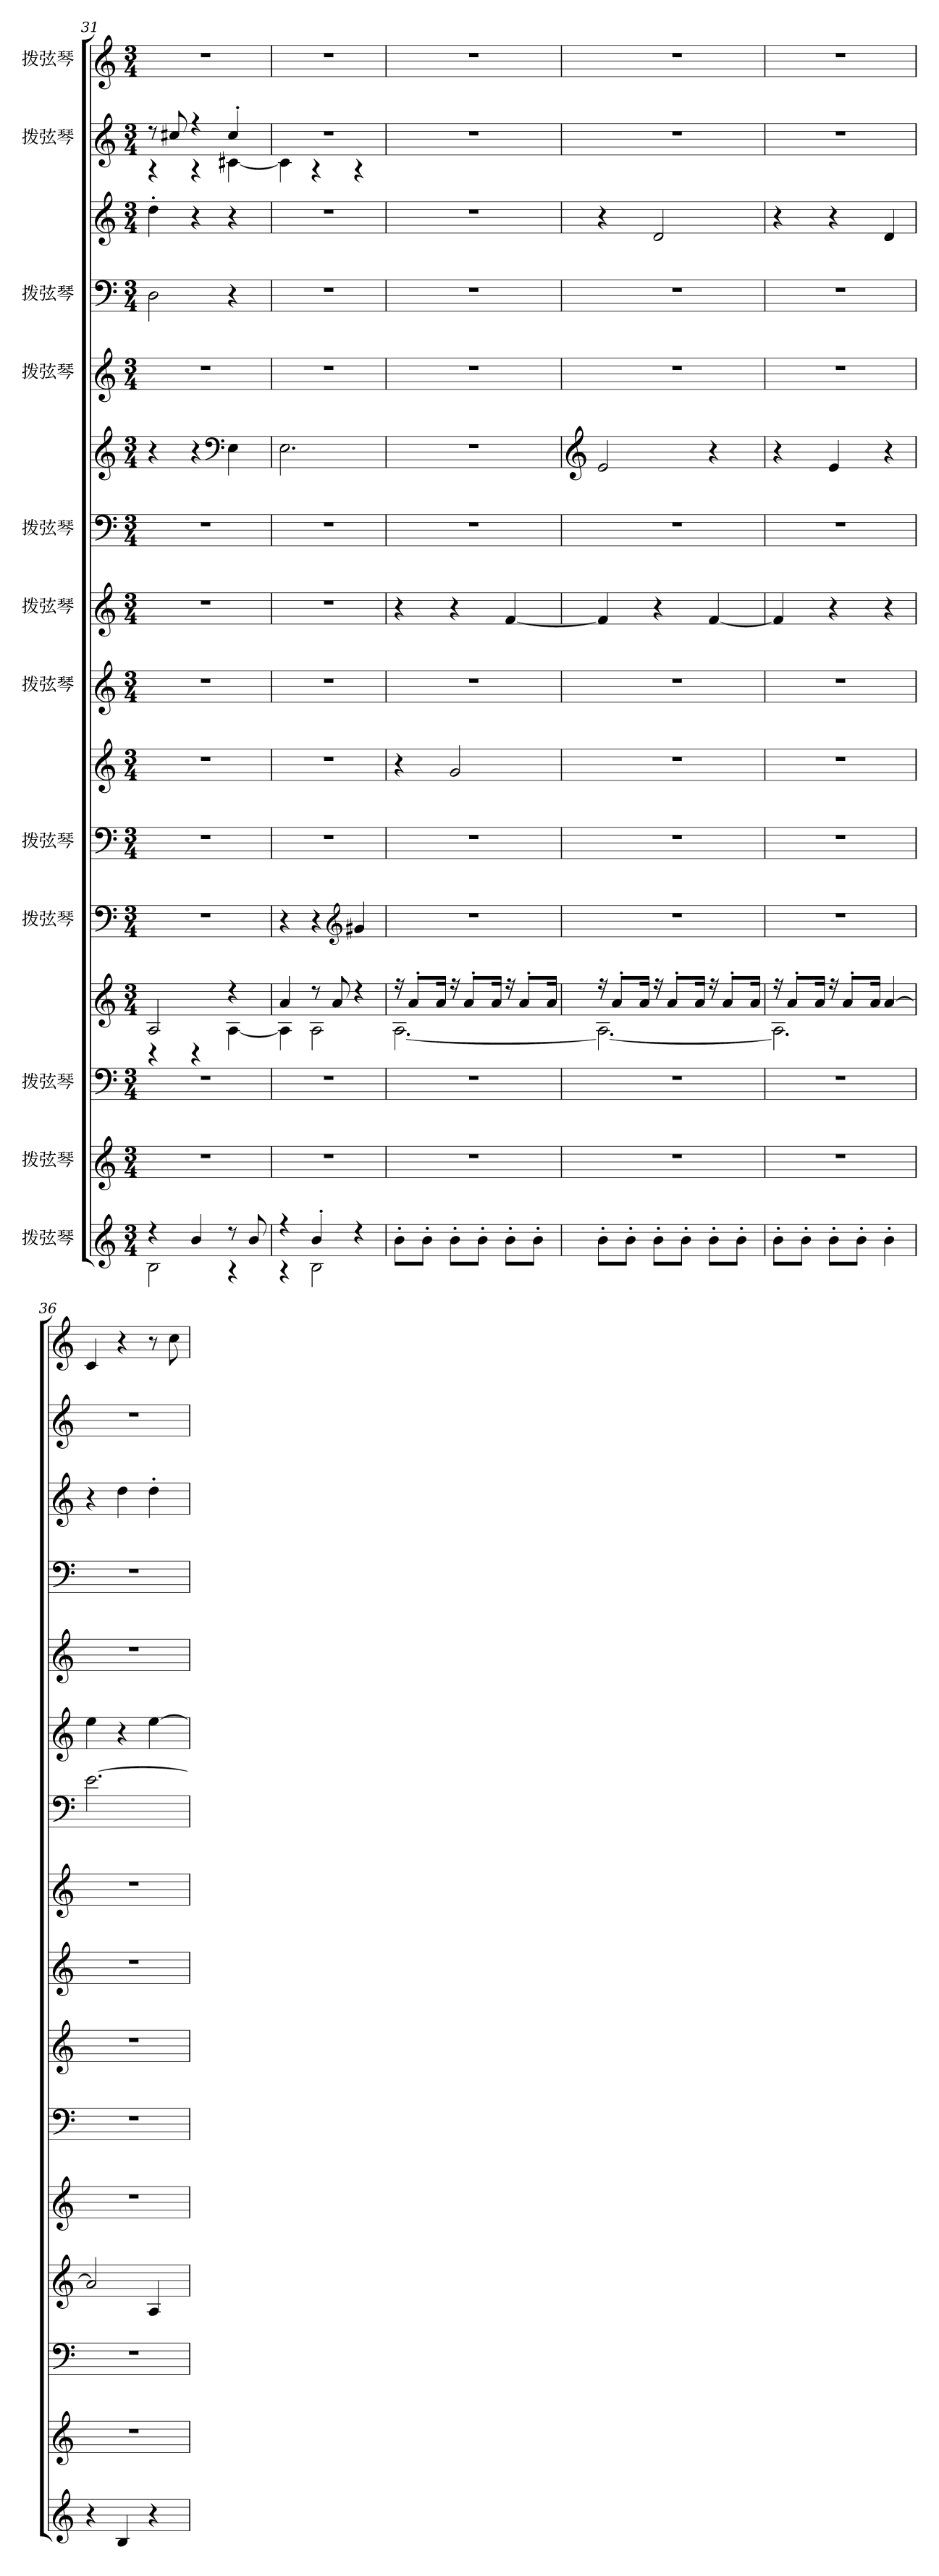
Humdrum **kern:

**kern	**kern	**kern	**kern	**kern	**kern	**kern	**kern	**kern	**kern	**kern	**kern	**kern	**kern	**kern	**kern
*part12	*part11	*part10	*part10	*part9	*part8	*part8	*part7	*part6	*part5	*part5	*part4	*part3	*part3	*part2	*part1
*staff16	*staff15	*staff14	*staff13	*staff12	*staff11	*staff10	*staff9	*staff8	*staff7	*staff6	*staff5	*staff4	*staff3	*staff2	*staff1
*I"拨弦琴	*I"拨弦琴	*I"拨弦琴	*	*I"拨弦琴	*I"拨弦琴	*	*I"拨弦琴	*I"拨弦琴	*I"拨弦琴	*	*I"拨弦琴	*I"拨弦琴	*	*I"拨弦琴	*I"拨弦琴
*clefG2	*clefG2	*clefF4	*clefG2	*clefF4	*clefF4	*clefG2	*clefG2	*clefG2	*clefF4	*clefG2	*clefG2	*clefF4	*clefG2	*clefG2	*clefG2
*k[]	*k[]	*k[]	*k[]	*k[]	*k[]	*k[]	*k[]	*k[]	*k[]	*k[]	*k[]	*k[]	*k[]	*k[]	*k[]
*M3/4	*M3/4	*M3/4	*M3/4	*M3/4	*M3/4	*M3/4	*M3/4	*M3/4	*M3/4	*M3/4	*M3/4	*M3/4	*M3/4	*M3/4	*M3/4
=31	=31	=31	=31	=31	=31	=31	=31	=31	=31	=31	=31	=31	=31	=31	=31
*^	*	*	*^	*	*	*	*	*	*	*	*	*	*	*^	*
4r	2B\	2.r	2.r	2A/	4r	2.r	2.r	2.r	2.r	2.r	2.r	4r	2.r	2D\	4dd'\	8r	4r	2.r
.	.	.	.	.	.	.	.	.	.	.	.	.	.	.	.	8cc#X/	.	.
4b/	.	.	.	.	4r	.	.	.	.	.	.	4r	.	.	4r	4r	4r	.
*	*	*	*	*	*	*	*	*	*	*	*	*clefF4	*	*	*	*	*	*
8r	4r	.	.	4r	[4A\	.	.	.	.	.	.	4E\	.	4r	4r	4cc#'/	[4c#X\	.
8b/	.	.	.	.	.	.	.	.	.	.	.	.	.	.	.	.	.	.
=32	=32	=32	=32	=32	=32	=32	=32	=32	=32	=32	=32	=32	=32	=32	=32	=32	=32	=32
4r	4r	2.r	2.r	4a/	4A\]	4r	2.r	2.r	2.r	2.r	2.r	2.E\	2.r	2.r	2.r	2.r	4c#\]	2.r
4b'/	2B\	.	.	8r	2A\	4r	.	.	.	.	.	.	.	.	.	.	4r	.
.	.	.	.	8a/	.	.	.	.	.	.	.	.	.	.	.	.	.	.
*	*	*	*	*	*	*clefG2	*	*	*	*	*	*	*	*	*	*	*	*
4r	.	.	.	4r	.	4g#X/	.	.	.	.	.	.	.	.	.	.	4r	.
*v	*v	*	*	*	*	*	*	*	*	*	*	*	*	*	*	*v	*v	*
=33	=33	=33	=33	=33	=33	=33	=33	=33	=33	=33	=33	=33	=33	=33	=33	=33
8b'\L	2.r	2.r	16r	[2.A\	2.r	2.r	4r	2.r	4r	2.r	2.r	2.r	2.r	2.r	2.r	2.r
.	.	.	8a'/L	.	.	.	.	.	.	.	.	.	.	.	.	.
8b'\J	.	.	.	.	.	.	.	.	.	.	.	.	.	.	.	.
.	.	.	16a/Jk	.	.	.	.	.	.	.	.	.	.	.	.	.
8b'\L	.	.	16r	.	.	.	2g/	.	4r	.	.	.	.	.	.	.
.	.	.	8a'/L	.	.	.	.	.	.	.	.	.	.	.	.	.
8b'\J	.	.	.	.	.	.	.	.	.	.	.	.	.	.	.	.
.	.	.	16a/Jk	.	.	.	.	.	.	.	.	.	.	.	.	.
8b'\L	.	.	16r	.	.	.	.	.	[4f/	.	.	.	.	.	.	.
.	.	.	8a'/L	.	.	.	.	.	.	.	.	.	.	.	.	.
8b'\J	.	.	.	.	.	.	.	.	.	.	.	.	.	.	.	.
.	.	.	16a/Jk	.	.	.	.	.	.	.	.	.	.	.	.	.
=34	=34	=34	=34	=34	=34	=34	=34	=34	=34	=34	=34	=34	=34	=34	=34	=34
*	*	*	*	*	*	*	*	*	*	*	*clefG2	*	*	*	*	*
8b'\L	2.r	2.r	16r	2.A\_	2.r	2.r	2.r	2.r	4f/]	2.r	2e/	2.r	2.r	4r	2.r	2.r
.	.	.	8a'/L	.	.	.	.	.	.	.	.	.	.	.	.	.
8b'\J	.	.	.	.	.	.	.	.	.	.	.	.	.	.	.	.
.	.	.	16a/Jk	.	.	.	.	.	.	.	.	.	.	.	.	.
8b'\L	.	.	16r	.	.	.	.	.	4r	.	.	.	.	2d/	.	.
.	.	.	8a'/L	.	.	.	.	.	.	.	.	.	.	.	.	.
8b'\J	.	.	.	.	.	.	.	.	.	.	.	.	.	.	.	.
.	.	.	16a/Jk	.	.	.	.	.	.	.	.	.	.	.	.	.
8b'\L	.	.	16r	.	.	.	.	.	[4f/	.	4r	.	.	.	.	.
.	.	.	8a'/L	.	.	.	.	.	.	.	.	.	.	.	.	.
8b'\J	.	.	.	.	.	.	.	.	.	.	.	.	.	.	.	.
.	.	.	16a/Jk	.	.	.	.	.	.	.	.	.	.	.	.	.
!!LO:PB:g=z
=35	=35	=35	=35	=35	=35	=35	=35	=35	=35	=35	=35	=35	=35	=35	=35	=35
8b'\L	2.r	2.r	16r	2.A\]	2.r	2.r	2.r	2.r	4f/]	2.r	4r	2.r	2.r	4r	2.r	2.r
.	.	.	8a'/L	.	.	.	.	.	.	.	.	.	.	.	.	.
8b'\J	.	.	.	.	.	.	.	.	.	.	.	.	.	.	.	.
.	.	.	16a/Jk	.	.	.	.	.	.	.	.	.	.	.	.	.
8b'\L	.	.	16r	.	.	.	.	.	4r	.	4e/	.	.	4r	.	.
.	.	.	8a'/L	.	.	.	.	.	.	.	.	.	.	.	.	.
8b'\J	.	.	.	.	.	.	.	.	.	.	.	.	.	.	.	.
.	.	.	16a/Jk	.	.	.	.	.	.	.	.	.	.	.	.	.
4b'\	.	.	[4a/	.	.	.	.	.	4r	.	4r	.	.	4d/	.	.
*	*	*	*v	*v	*	*	*	*	*	*	*	*	*	*	*	*
=36	=36	=36	=36	=36	=36	=36	=36	=36	=36	=36	=36	=36	=36	=36	=36
4r	2.r	2.r	2a/]	2.r	2.r	2.r	2.r	2.r	[2.e\	4ee\	2.r	2.r	4r	2.r	4c/
4B/	.	.	.	.	.	.	.	.	.	4r	.	.	4dd\	.	4r
4r	.	.	4A/	.	.	.	.	.	.	[4ee\	.	.	4dd'\	.	8r
.	.	.	.	.	.	.	.	.	.	.	.	.	.	.	8cc\
=	=	=	=	=	=	=	=	=	=	=	=	=	=	=	=
*-	*-	*-	*-	*-	*-	*-	*-	*-	*-	*-	*-	*-	*-	*-	*-
